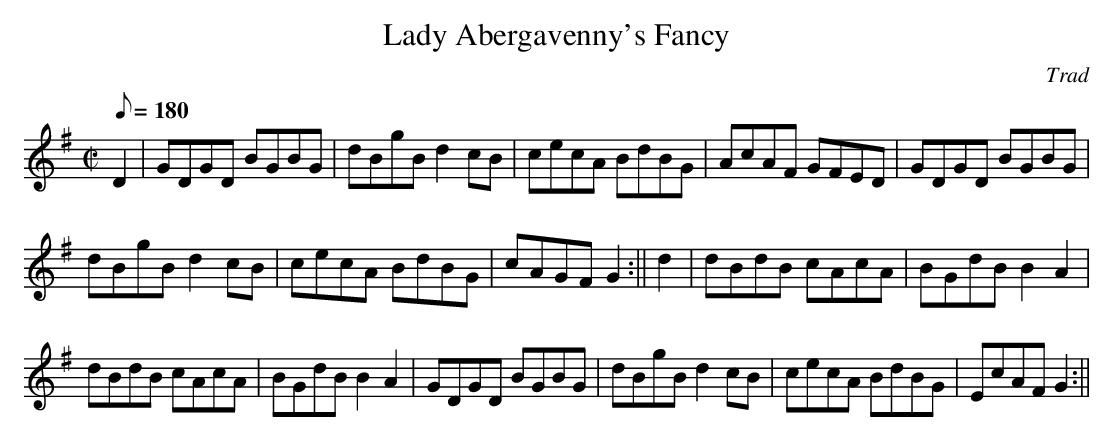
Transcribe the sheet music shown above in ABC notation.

X:1
T:Lady Abergavenny's Fancy
M:C|
L:1/8
Q:180
C:Trad
K:G
D2|GDGD BGBG|dBgBd2cB|cecA BdBG|AcAF GFED|GDGD BGBG|!
 dBgBd2cB|cecA BdBG|cAGFG2:||d2|dBdB cAcA|BGdBB2A2|!
dBdB cAcA|BGdBB2A2|GDGD BGBG|dBgBd2cB|cecA BdBG|EcAFG2:||
